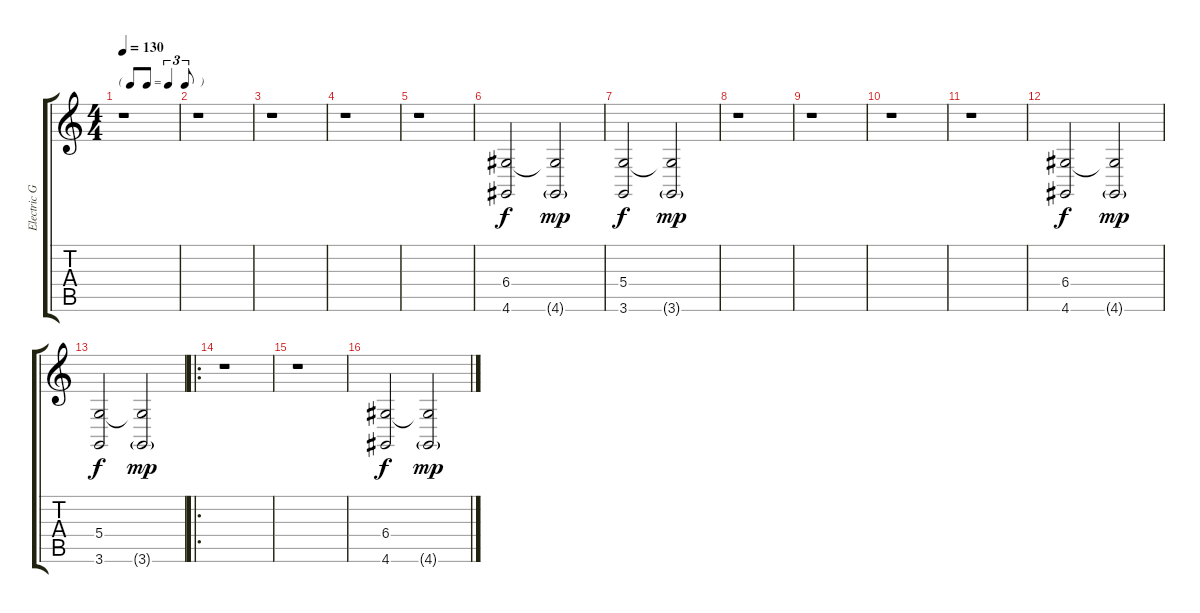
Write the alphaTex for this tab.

\track ("Electric Grand Piano (Alan Wilder)" "Electric G") {instrument electricgrandpiano}
\staff {score tabs}
\tuning (E4 B3 G3 D3 A2 E2) {hide}
\ts (4 4)
\tf triplet8th
\tempo 130
\clef g2
\ks c
r.1{dy mp} |
r.1 |
r.1 |
r.1 |
r.1 |
(6.4 4.6).2{dy f} (6.4{t} 4.6{g}).2{dy mp} |
(5.4 3.6).2{dy f} (5.4{t} 3.6{g}).2{dy mp} |
r.1 |
r.1 |
r.1 |
r.1 |
(6.4 4.6).2{dy f} (6.4{t} 4.6{g}).2{dy mp} |
(5.4 3.6).2{dy f} (5.4{t} 3.6{g}).2{dy mp} |
\ro
r.1 |
r.1 |
(6.4 4.6).2{dy f} (6.4{t} 4.6{g}).2{dy mp}
